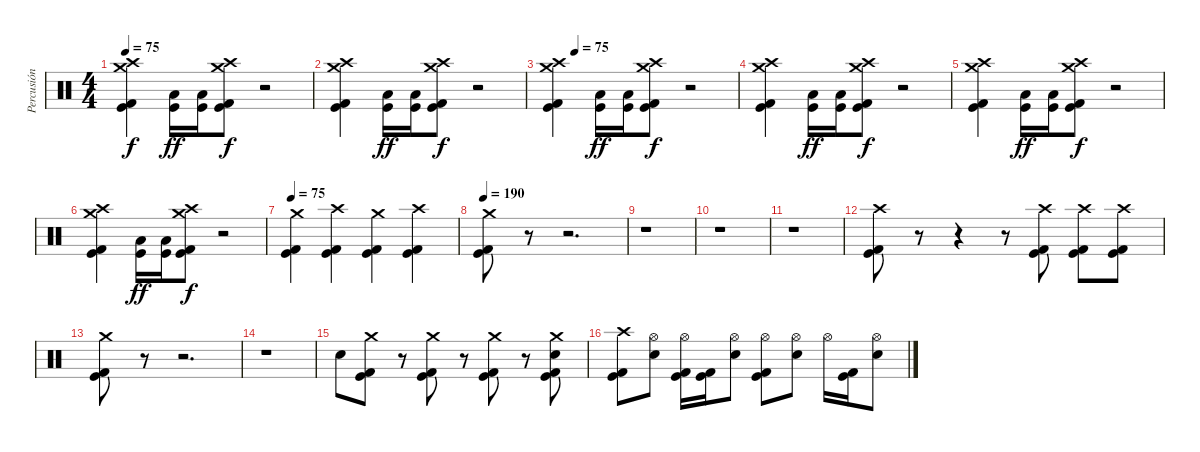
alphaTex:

\track ("Percusión" "Percusión") {instrument percussion}
\staff {score}
\articulation defaults
\ts (4 4)
\tempo 75
\clef neutral
\ks c
("Crash high (hit)" "Crash medium (hit)" "Kick (hit) 2" "Kick (hit)").4{dy f} ("Low Tom (hit)" "Kick (hit)").16{dy ff} ("Low Tom (hit)" "Kick (hit)").16 ("Crash medium (hit)" "Crash high (hit)" "Kick (hit) 2" "Kick (hit)").8{dy f} r.2 |
("Crash high (hit)" "Crash medium (hit)" "Kick (hit) 2" "Kick (hit)").4 ("Low Tom (hit)" "Kick (hit)").16{dy ff} ("Low Tom (hit)" "Kick (hit)").16 ("Crash medium (hit)" "Crash high (hit)" "Kick (hit) 2" "Kick (hit)").8{dy f} r.2 |
\tempo (75 0.125)
("Crash high (hit)" "Crash medium (hit)" "Kick (hit) 2" "Kick (hit)").4 ("Low Tom (hit)" "Kick (hit)").16{dy ff} ("Low Tom (hit)" "Kick (hit)").16 ("Crash medium (hit)" "Crash high (hit)" "Kick (hit) 2" "Kick (hit)").8{dy f} r.2 |
("Crash high (hit)" "Crash medium (hit)" "Kick (hit) 2" "Kick (hit)").4 ("Low Tom (hit)" "Kick (hit)").16{dy ff} ("Low Tom (hit)" "Kick (hit)").16 ("Crash medium (hit)" "Crash high (hit)" "Kick (hit) 2" "Kick (hit)").8{dy f} r.2 |
("Crash high (hit)" "Crash medium (hit)" "Kick (hit) 2" "Kick (hit)").4 ("Low Tom (hit)" "Kick (hit)").16{dy ff} ("Low Tom (hit)" "Kick (hit)").16 ("Crash medium (hit)" "Crash high (hit)" "Kick (hit) 2" "Kick (hit)").8{dy f} r.2 |
("Crash high (hit)" "Crash medium (hit)" "Kick (hit) 2" "Kick (hit)").4 ("Low Tom (hit)" "Kick (hit)").16{dy ff} ("Low Tom (hit)" "Kick (hit)").16 ("Crash medium (hit)" "Crash high (hit)" "Kick (hit) 2" "Kick (hit)").8{dy f} r.2 |
\tempo 75
("Crash medium (hit)" "Kick (hit) 2" "Kick (hit)").4 ("Crash high (hit)" "Kick (hit) 2" "Kick (hit)").4 ("Crash medium (hit)" "Kick (hit) 2" "Kick (hit)").4 ("Crash high (hit)" "Kick (hit) 2" "Kick (hit)").4 |
\tempo 190
("Crash medium (hit)" "Kick (hit) 2" "Kick (hit)").8 r.8 r.2{d} |
r.1 |
r.1 |
r.1 |
("Crash high (hit)" "Kick (hit) 2" "Kick (hit)").8 r.8 r.4 r.8 ("Crash high (hit)" "Kick (hit) 2" "Kick (hit)").8 ("Crash high (hit)" "Kick (hit) 2" "Kick (hit)").8 ("Crash high (hit)" "Kick (hit) 2" "Kick (hit)").8 |
("Crash medium (hit)" "Kick (hit) 2" "Kick (hit)").8 r.8 r.2{d} |
r.1 |
"Electric Snare (hit)".8 ("Crash medium (hit)" "Kick (hit) 2" "Kick (hit)").8 r.8 ("Crash medium (hit)" "Kick (hit)" "Kick (hit) 2").8 r.8 ("Crash medium (hit)" "Kick (hit)" "Kick (hit) 2").8 r.8 ("Crash medium (hit)" "Electric Snare (hit)" "Kick (hit)" "Kick (hit) 2").8 |
("Crash high (hit)" "Kick (hit) 2" "Kick (hit)").8 ("Hi-Hat (open)" "Electric Snare (hit)").8 ("Hi-Hat (open)" "Kick (hit) 2" "Kick (hit)").16 ("Kick (hit) 2" "Kick (hit)").16 ("Hi-Hat (open)" "Electric Snare (hit)").8 ("Hi-Hat (open)" "Kick (hit) 2" "Kick (hit)").8 ("Hi-Hat (open)" "Electric Snare (hit)").8 "Hi-Hat (open)".16 ("Kick (hit) 2" "Kick (hit)").16 ("Hi-Hat (open)" "Electric Snare (hit)").8
